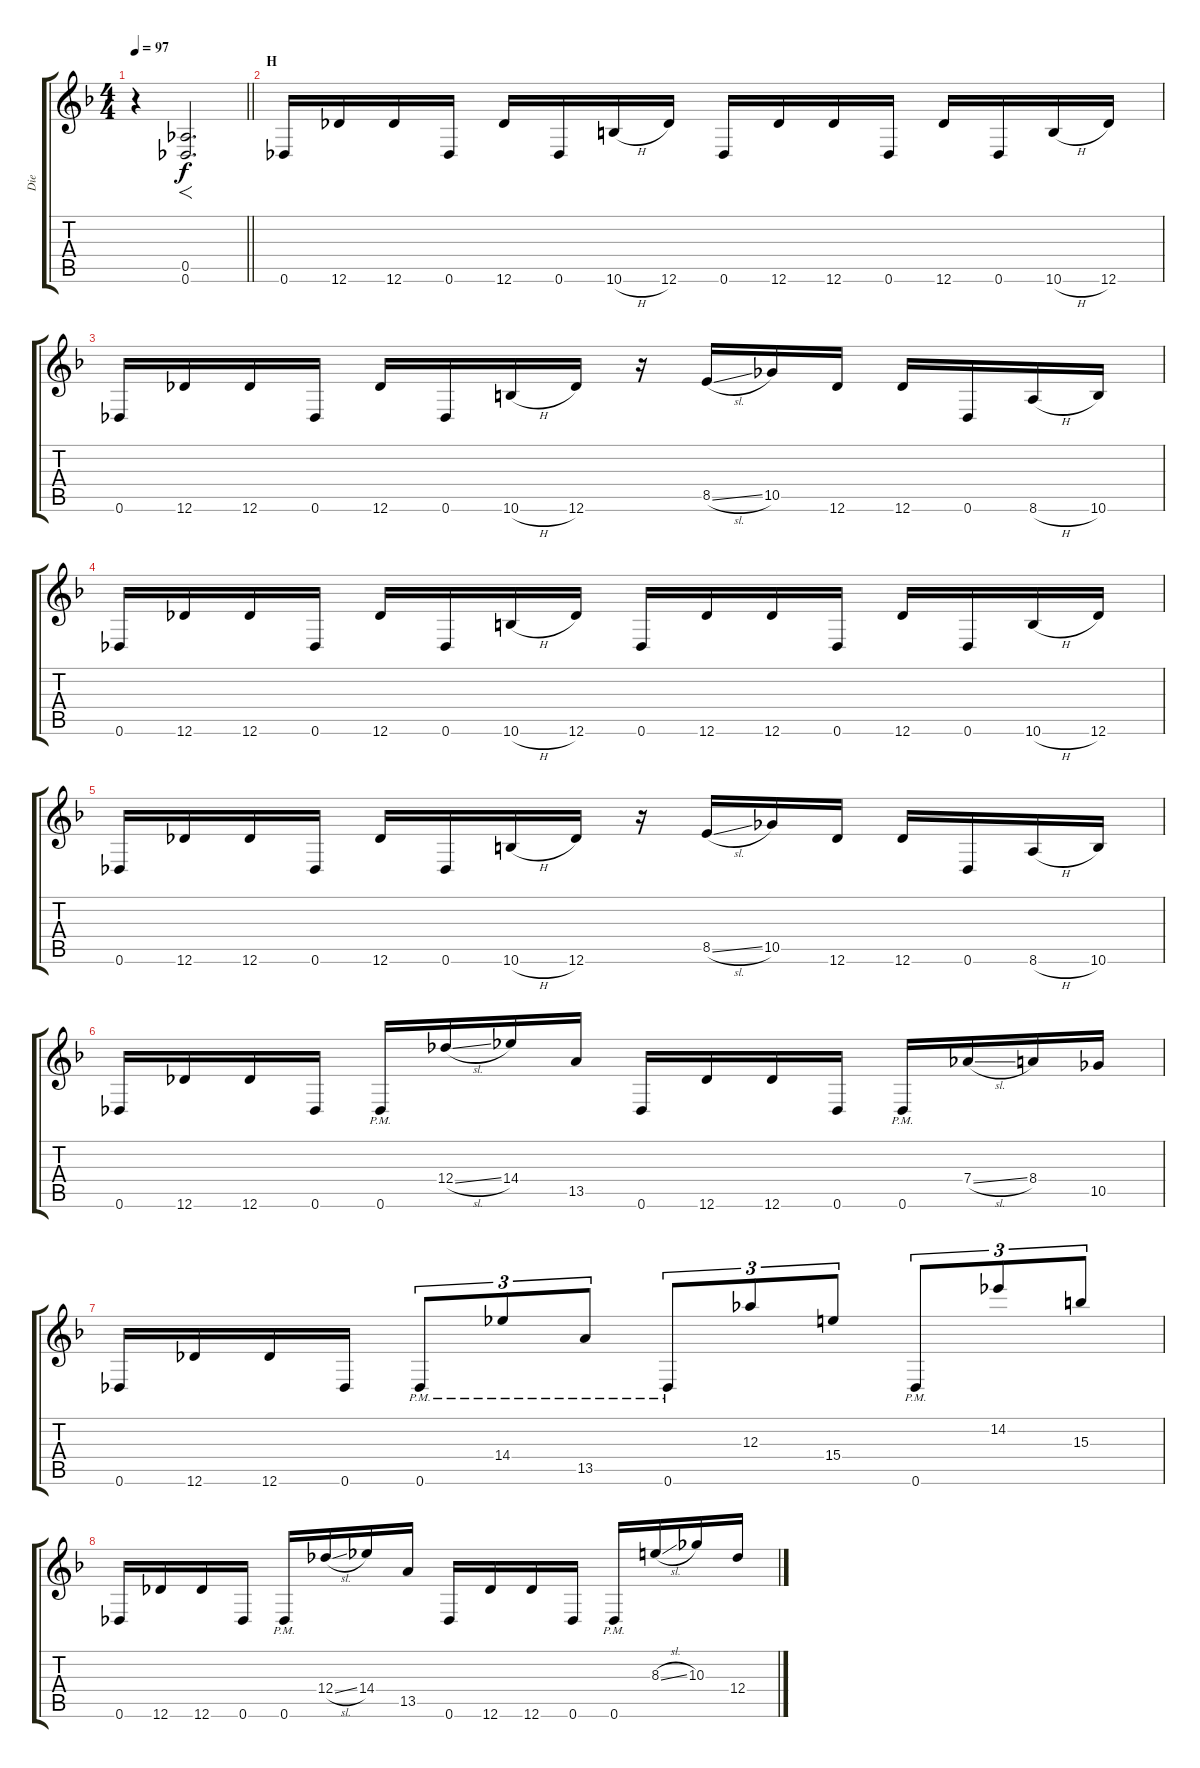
\track ("Die" "Die") {instrument electricguitarclean}
\staff {score tabs}
\tuning (Db4 Db4 Ab3 Db3 Ab2 Db2) {hide}
\ts (4 4)
\tempo 97
\clef g2
\barLineRight lightlight
\ks dminor
r.4{dy f} (0.5 0.6).2{f d instrument distortionguitar} |
\section ("" "H")
0.6.16 12.6.16 12.6.16 0.6.16 12.6.16 0.6.16 10.6{h}.16 12.6.16 0.6.16 12.6.16 12.6.16 0.6.16 12.6.16 0.6.16 10.6{h}.16 12.6.16 |
0.6.16 12.6.16 12.6.16 0.6.16 12.6.16 0.6.16 10.6{h}.16 12.6.16 r.16 8.5{sl}.16 10.5.16 12.6.16 12.6.16 0.6.16 8.6{h}.16 10.6.16 |
0.6.16 12.6.16 12.6.16 0.6.16 12.6.16 0.6.16 10.6{h}.16 12.6.16 0.6.16 12.6.16 12.6.16 0.6.16 12.6.16 0.6.16 10.6{h}.16 12.6.16 |
0.6.16 12.6.16 12.6.16 0.6.16 12.6.16 0.6.16 10.6{h}.16 12.6.16 r.16 8.5{sl}.16 10.5.16 12.6.16 12.6.16 0.6.16 8.6{h}.16 10.6.16 |
0.6.16 12.6.16 12.6.16 0.6.16 0.6{pm}.16 12.4{sl}.16 14.4.16 13.5.16 0.6.16 12.6.16 12.6.16 0.6.16 0.6{pm}.16 7.4{sl}.16 8.4.16 10.5.16 |
0.6.16 12.6.16 12.6.16 0.6.16 0.6{pm}.8{tu (3 2)} 14.4{pm}.8{tu (3 2)} 13.5{pm}.8{tu (3 2)} 0.6{pm}.8{tu (3 2)} 12.3.8{tu (3 2)} 15.4.8{tu (3 2)} 0.6{pm}.8{tu (3 2)} 14.2.8{tu (3 2)} 15.3.8{tu (3 2)} |
0.6.16 12.6.16 12.6.16 0.6.16 0.6{pm}.16 12.4{sl}.16 14.4.16 13.5.16 0.6.16 12.6.16 12.6.16 0.6.16 0.6{pm}.16 8.3{sl}.16 10.3.16 12.4.16
